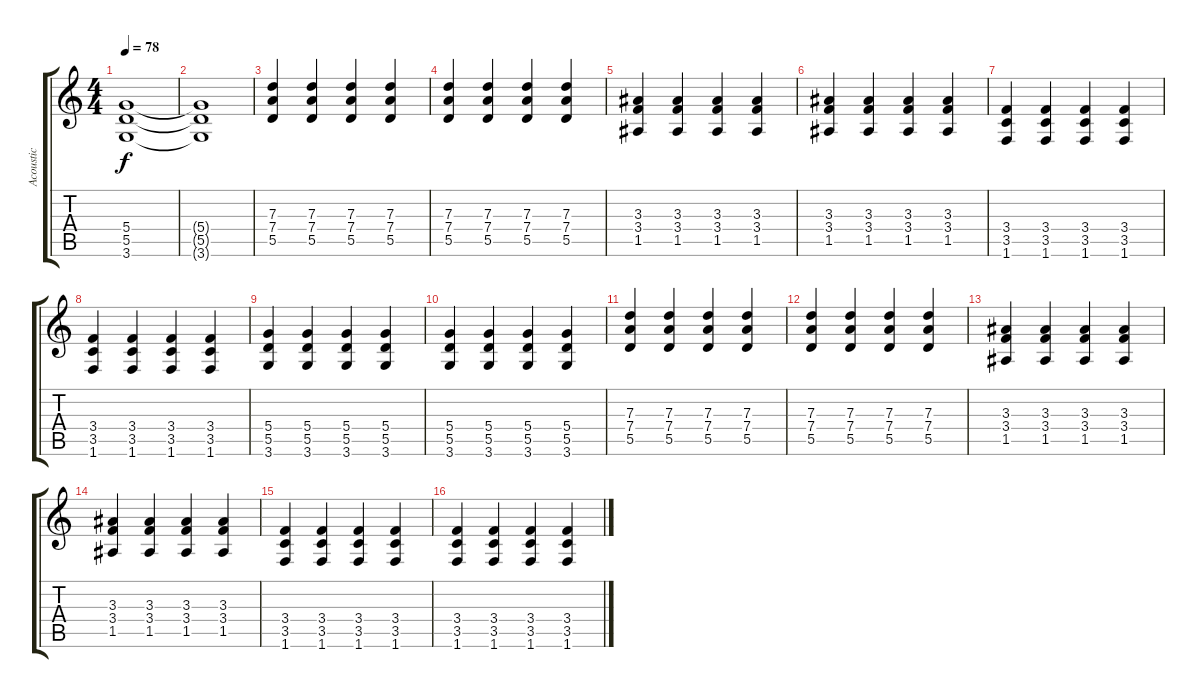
\track ("Acoustic" "Acoustic") {instrument acousticguitarsteel}
\staff {score tabs}
\tuning (E4 B3 G3 D3 A2 E2) {hide}
\ts (4 4)
\tempo 78
\clef g2
\ks c
(5.4 5.5 3.6).1{dy f} |
(5.4{t} 5.5{t} 3.6{t}).1 |
(7.3 7.4 5.5).4{volume 12} (7.3 7.4 5.5).4 (7.3 7.4 5.5).4 (7.3 7.4 5.5).4 |
(7.3 7.4 5.5).4 (7.3 7.4 5.5).4 (7.3 7.4 5.5).4 (7.3 7.4 5.5).4 |
(3.3 3.4 1.5).4 (3.3 3.4 1.5).4 (3.3 3.4 1.5).4 (3.3 3.4 1.5).4 |
(3.3 3.4 1.5).4 (3.3 3.4 1.5).4 (3.3 3.4 1.5).4 (3.3 3.4 1.5).4 |
(3.4 3.5 1.6).4 (3.4 3.5 1.6).4 (3.4 3.5 1.6).4 (3.4 3.5 1.6).4 |
(3.4 3.5 1.6).4 (3.4 3.5 1.6).4 (3.4 3.5 1.6).4 (3.4 3.5 1.6).4 |
(5.4 5.5 3.6).4 (5.4 5.5 3.6).4 (5.4 5.5 3.6).4 (5.4 5.5 3.6).4 |
(5.4 5.5 3.6).4 (5.4 5.5 3.6).4 (5.4 5.5 3.6).4 (5.4 5.5 3.6).4 |
(7.3 7.4 5.5).4 (7.3 7.4 5.5).4 (7.3 7.4 5.5).4 (7.3 7.4 5.5).4 |
(7.3 7.4 5.5).4 (7.3 7.4 5.5).4 (7.3 7.4 5.5).4 (7.3 7.4 5.5).4 |
(3.3 3.4 1.5).4 (3.3 3.4 1.5).4 (3.3 3.4 1.5).4 (3.3 3.4 1.5).4 |
(3.3 3.4 1.5).4 (3.3 3.4 1.5).4 (3.3 3.4 1.5).4 (3.3 3.4 1.5).4 |
(3.4 3.5 1.6).4 (3.4 3.5 1.6).4 (3.4 3.5 1.6).4 (3.4 3.5 1.6).4 |
(3.4 3.5 1.6).4 (3.4 3.5 1.6).4 (3.4 3.5 1.6).4 (3.4 3.5 1.6).4
